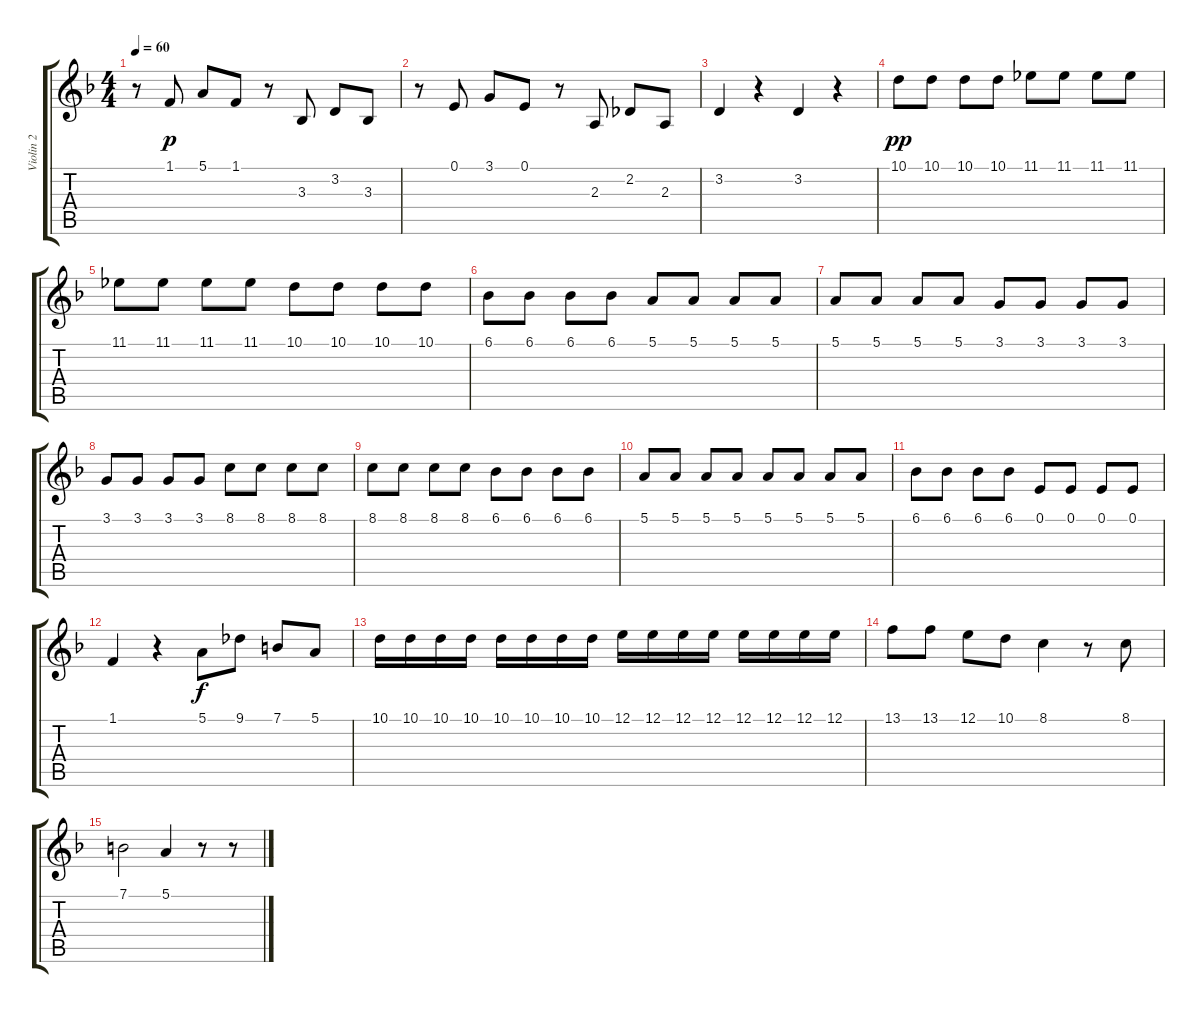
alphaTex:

\track ("Violin 2" "Violin 2") {instrument violin}
\staff {score tabs}
\tuning (E4 B3 G3 D3 A2 E2) {hide}
\ts (4 4)
\tempo 60
\clef g2
\ks f
r.8{dy p} 1.1.8 5.1.8 1.1.8 r.8 3.3.8 3.2.8 3.3.8 |
r.8 0.1.8 3.1.8 0.1.8 r.8 2.3.8 2.2.8 2.3.8 |
3.2.4 r.4 3.2.4 r.4 |
10.1.8{dy pp} 10.1.8 10.1.8 10.1.8 11.1.8 11.1.8 11.1.8 11.1.8 |
11.1.8 11.1.8 11.1.8 11.1.8 10.1.8 10.1.8 10.1.8 10.1.8 |
6.1.8 6.1.8 6.1.8 6.1.8 5.1.8 5.1.8 5.1.8 5.1.8 |
5.1.8 5.1.8 5.1.8 5.1.8 3.1.8 3.1.8 3.1.8 3.1.8 |
3.1.8 3.1.8 3.1.8 3.1.8 8.1.8 8.1.8 8.1.8 8.1.8 |
8.1.8 8.1.8 8.1.8 8.1.8 6.1.8 6.1.8 6.1.8 6.1.8 |
5.1.8 5.1.8 5.1.8 5.1.8 5.1.8 5.1.8 5.1.8 5.1.8 |
6.1.8 6.1.8 6.1.8 6.1.8 0.1.8 0.1.8 0.1.8 0.1.8 |
1.1.4 r.4 5.1.8{dy f} 9.1.8 7.1.8 5.1.8 |
10.1.16 10.1.16 10.1.16 10.1.16 10.1.16 10.1.16 10.1.16 10.1.16 12.1.16 12.1.16 12.1.16 12.1.16 12.1.16 12.1.16 12.1.16 12.1.16 |
13.1.8 13.1.8 12.1.8 10.1.8 8.1.4 r.8 8.1.8 |
7.1.2 5.1.4 r.8 r.8
